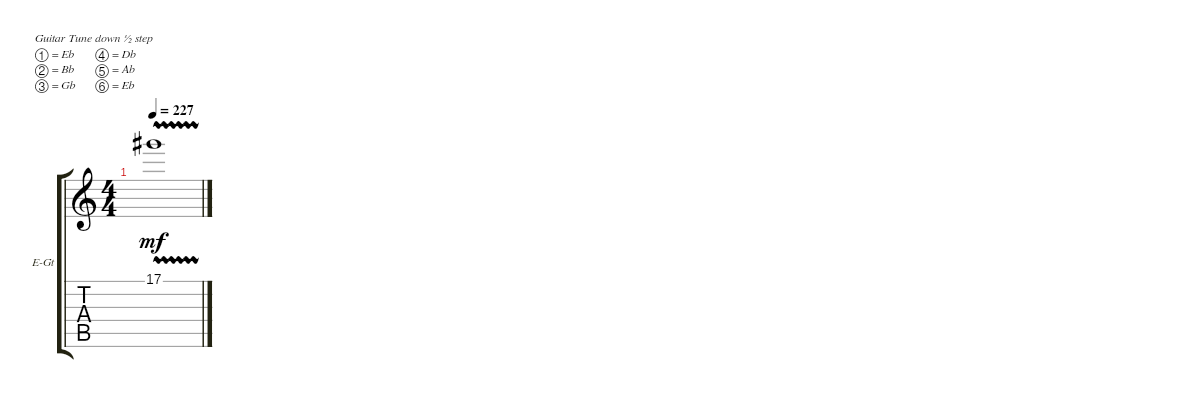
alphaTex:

\defaultSystemsLayout 4
\bracketExtendMode groupsimilarinstruments
\firstSystemTrackNameOrientation horizontal
\otherSystemsTrackNameOrientation horizontal
\track ("Electric Guitar" "E-Gt") {instrument overdrivenguitar}
\staff {score tabs}
\tuning (Eb4 Bb3 Gb3 Db3 Ab2 Eb2)
\ts (4 4)
\tempo 227
\clef g2
\ks c
17.1{vw}.1{dy mf}
